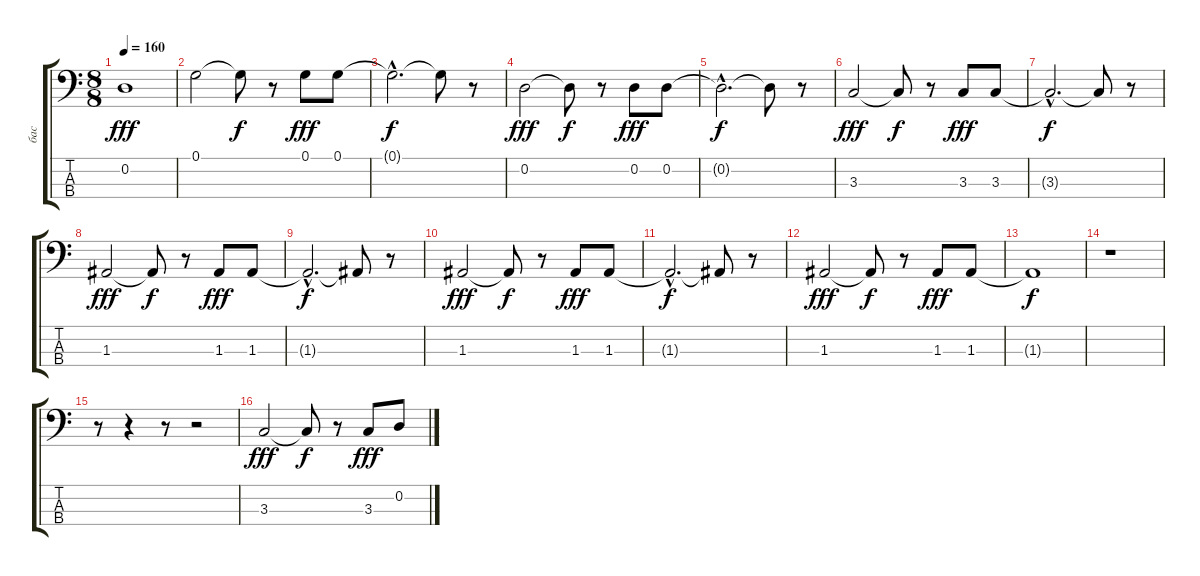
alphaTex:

\track ("бас" "бас") {instrument fretlessbass}
\staff {score tabs}
\tuning (G2 D2 A1 E1) {hide}
\ts (8 8)
\tempo 160
\clef f4
\ks c
0.2.1{dy fff} |
0.1.2 0.1{t}.8{dy f} r.8 0.1.8{dy fff} 0.1.8 |
0.1{hac t}.2{d dy f} 0.1{t}.8 r.8 |
0.2.2{dy fff} 0.2{t}.8{dy f} r.8 0.2.8{dy fff} 0.2.8 |
0.2{hac t}.2{d dy f} 0.2{t}.8 r.8 |
3.3.2{dy fff} 3.3{t}.8{dy f} r.8 3.3.8{dy fff} 3.3.8 |
3.3{hac t}.2{d dy f} 3.3{t}.8 r.8 |
1.3.2{dy fff} 1.3{t}.8{dy f} r.8 1.3.8{dy fff} 1.3.8 |
1.3{hac t}.2{d dy f} 1.3{t}.8 r.8 |
1.3.2{dy fff} 1.3{t}.8{dy f} r.8 1.3.8{dy fff} 1.3.8 |
1.3{hac t}.2{d dy f} 1.3{t}.8 r.8 |
1.3.2{dy fff} 1.3{t}.8{dy f} r.8 1.3.8{dy fff} 1.3.8 |
1.3{t}.1{dy f} |
r.1 |
r.8 r.4 r.8 r.2 |
3.3.2{dy fff} 3.3{t}.8{dy f} r.8 3.3.8{dy fff} 0.2.8
